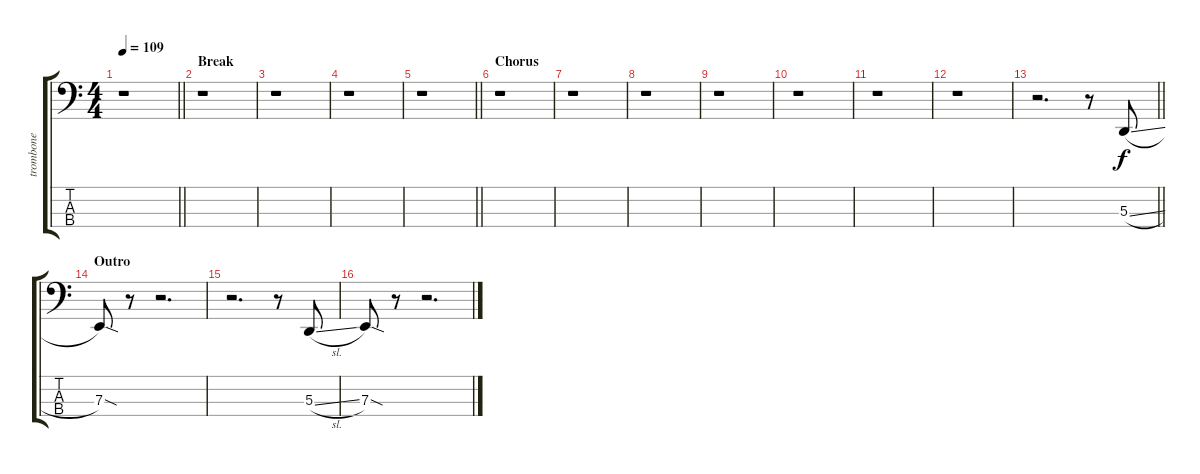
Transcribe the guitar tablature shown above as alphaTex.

\track ("trombone" "trombone") {instrument trombone}
\staff {score tabs}
\tuning (G2 D2 A1 E1) {hide}
\ts (4 4)
\tempo 109
\clef f4
\barLineRight lightlight
\ks aminor
r.1{dy f} |
\section ("" "Break")
r.1 |
r.1 |
r.1 |
\barLineRight lightlight
r.1 |
\section ("" "Chorus")
r.1 |
r.1 |
r.1 |
r.1 |
r.1 |
r.1 |
r.1 |
\barLineRight lightlight
r.2{d} r.8 5.3{sl}.8 |
\section ("" "Outro")
7.3{sod}.8 r.8 r.2{d} |
r.2{d} r.8 5.3{sl}.8 |
7.3{sod}.8 r.8 r.2{d}
